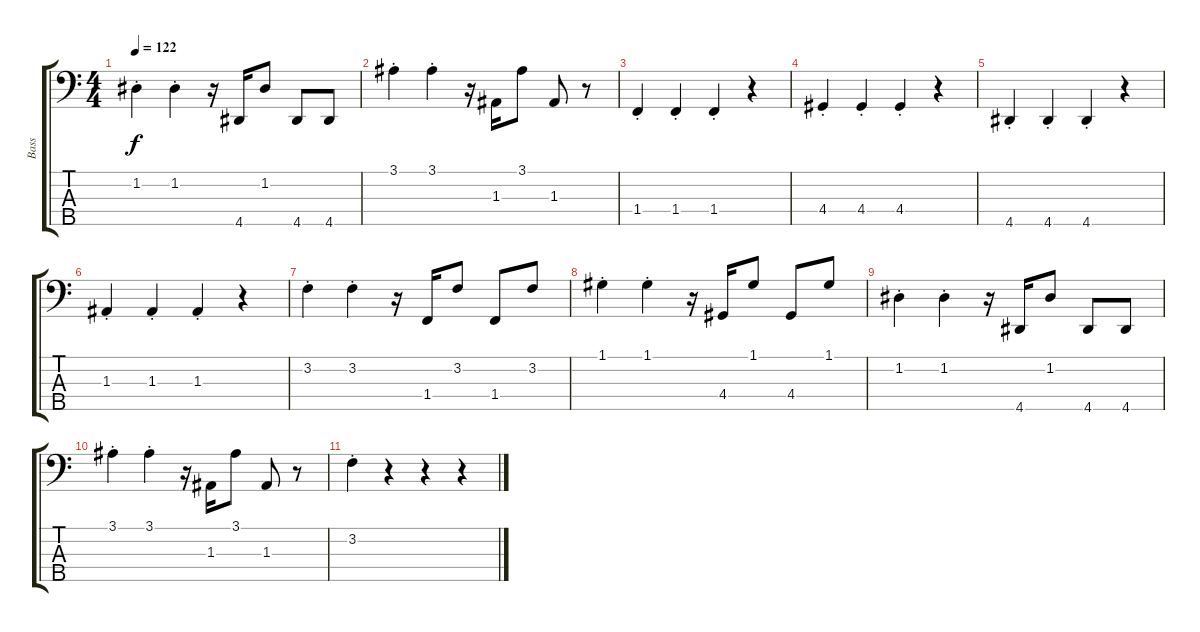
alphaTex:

\track ("Bass" "Bass") {instrument electricbassfinger}
\staff {score tabs}
\tuning (G2 D2 A1 E1 B0) {hide}
\ts (4 4)
\tempo 122
\clef f4
\ks c
1.2{st}.4{dy f} 1.2{st}.4 r.16 4.5.16 1.2.8 4.5.8 4.5.8 |
3.1{st}.4 3.1{st}.4 r.16 1.3.16 3.1.8 1.3.8 r.8 |
1.4{st}.4 1.4{st}.4 1.4{st}.4 r.4 |
4.4{st}.4 4.4{st}.4 4.4{st}.4 r.4 |
4.5{st}.4 4.5{st}.4 4.5{st}.4 r.4 |
1.3{st}.4 1.3{st}.4 1.3{st}.4 r.4 |
3.2{st}.4 3.2{st}.4 r.16 1.4.16 3.2.8 1.4.8 3.2.8 |
1.1{st}.4 1.1{st}.4 r.16 4.4.16 1.1.8 4.4.8 1.1.8 |
1.2{st}.4 1.2{st}.4 r.16 4.5.16 1.2.8 4.5.8 4.5.8 |
3.1{st}.4 3.1{st}.4 r.16 1.3.16 3.1.8 1.3.8 r.8 |
3.2{st}.4 r.4 r.4 r.4
